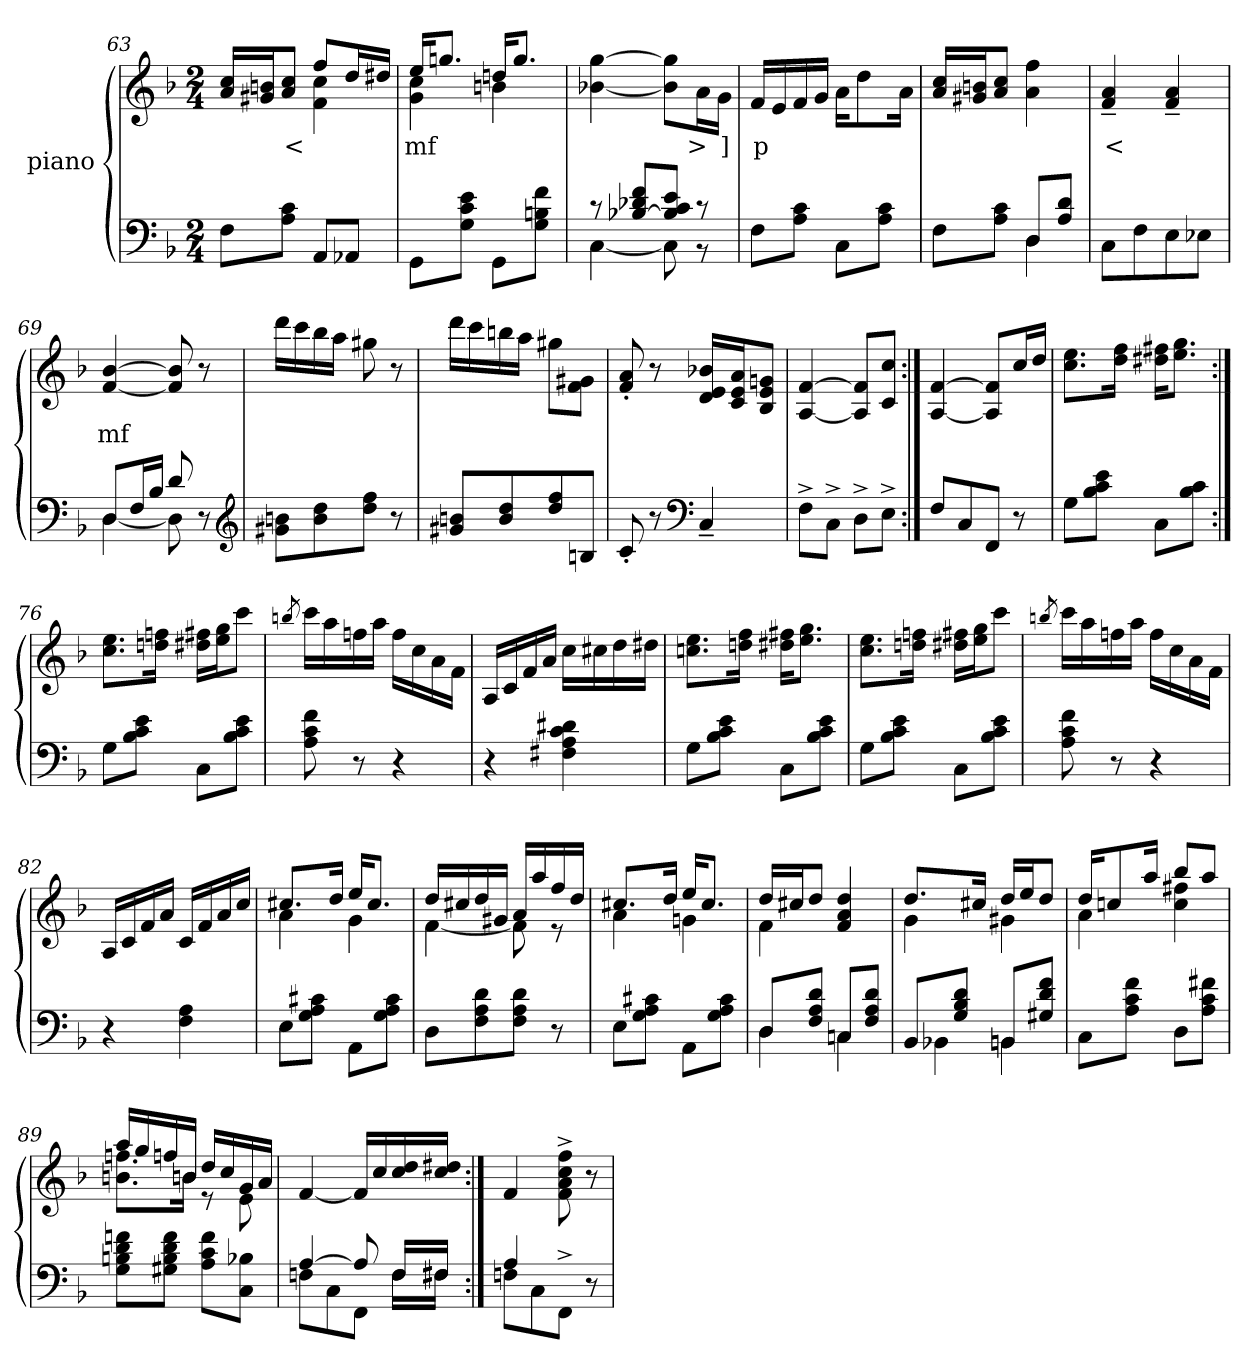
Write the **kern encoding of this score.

**kern	**kern	**text
*part2	*part1	*part1
*staff2	*staff1	*staff1
*	*I"piano	*
*clefF4	*clefG2	*
*k[b-]	*k[b-]	*
*M2/4	*M2/4	*
=63	=63	=63
*	*^	*
8FL	16cc 16aLL	4ryy	.
.	16bn 16g#XJ	.	.
8c 8AJ	8cc 8aJ	.	<
8AAL	8ffL	4cc 4f	.
8AA-XJ	16ddL	.	.
.	16dd#XJJ	.	.
=64	=64	=64	=64
8GGL	16eeKL	4cc 4g	mf
.	8.ggnJ	.	.
8e 8c 8GJ	.	.	.
8GGL	16ddnKL	4bn	.
.	8.ggJ	.	.
8f 8Bn 8GJ	.	.	.
*	*v	*v	*
=65	=65	=65
*^	*	*
8r	[4C	[4gg [4b-X	.
8f 8d-X [8B-XL	.	.	.
8e 8c 8B-]J	8C]	8gg] 8b-]L	.
8r	8r	16aL	>
.	.	16gJJ	]
*v	*v	*	*
=66	=66	=66
8FL	16fLL	p
.	16e	.
8c 8AJ	16f	.
.	16gJJ	.
8CL	16aKL	.
.	8dd	.
8c 8AJ	.	.
.	16aJk	.
=67	=67	=67
*^	*	*
8FL	4ryy	16cc 16aLL	.
.	.	16bn 16g#XJ	.
8c 8AJ	.	8cc 8aJ	.
8DL	4D	4ff 4a	.
8d 8AJ	.	.	.
*v	*v	*	*
=68	=68	=68
8CL	4a~> 4f~>	<
8F	.	.
8E	4a~> 4f~>	.
8E-XJ	.	.
=69	=69	=69
*^	*	*
8DL	[4D	[4b- [4f	mf
16FL	.	.	.
16B-JJ	.	.	.
8d	8D]	8b-] 8f]	.
8ryy	8r	8r	.
*v	*v	*	*
*clefG2	*	*
=70	=70	=70
8bn 8g#XL	16dddLL	.
.	16ccc	.
8dd 8b	16bb-	.
.	16aaJJ	.
8ff 8ddJ	8gg#X	.
8r	8r	.
=71	=71	=71
8bn 8g#XL	16dddLL	.
.	16ccc	.
8dd 8b	16bbn	.
.	16aaJJ	.
8ff 8dd	8gg#XL	.
8BnJ	8g# 8fJ	.
=72	=72	=72
8c'>	8a'> 8f'>	.
8r	8r	.
*clefF4	*	*
4C~>	16b-X 16e 16dLL	.
.	16a 16e 16cJ	.
.	8gn 8e 8B-J	.
=73	=73	=73
8F^>L	[4f [4A	.
8C^>J	.	.
8D^>L	8f] 8A]L	.
8E^>J	8cc 8cJ	.
=74:|!	=74:|!	=74:|!
8FL	[4f [4A	.
8C	.	.
8FFJ	8f] 8A]L	.
8r	16ccL	.
.	16ddJJ	.
=75	=75	=75
8GL	8.ee 8.ccL	.
8e 8c 8B-J	.	.
.	16ff 16ddJk	.
8CL	16ff#X 16dd#XKL	.
.	8.gg 8.eeJ	.
8c 8B-J	.	.
=76:|!	=76:|!	=76:|!
8GL	8.ee 8.ccL	.
8e 8c 8B-J	.	.
.	16ffn 16ddnJk	.
8CL	16ff#X 16dd#XLL	.
.	16gg 16eeJ	.
8e 8c 8B-J	8cccJ	.
=77	=77	=77
.	8qbbn/	.
8f 8c 8A	16cccLL	.
.	16aa	.
8r	16ffn	.
.	16aaJJ	.
4r	16ffLL	.
.	16cc	.
.	16a	.
.	16fJJ	.
=78	=78	=78
4r	16ALL	.
.	16c	.
.	16f	.
.	16aJJ	.
4d#X 4c 4A 4F#X	16ccLL	.
.	16cc#X	.
.	16dd	.
.	16dd#XJJ	.
=79	=79	=79
8GL	8.ee 8.ccnL	.
8e 8c 8B-J	.	.
.	16ff 16ddnJk	.
8CL	16ff#X 16dd#XKL	.
.	8.gg 8.eeJ	.
8e 8c 8B-J	.	.
=80	=80	=80
8GL	8.ee 8.ccL	.
8e 8c 8B-J	.	.
.	16ffn 16ddnJk	.
8CL	16ff#X 16dd#XLL	.
.	16gg 16eeJ	.
8e 8c 8B-J	8cccJ	.
=81	=81	=81
.	8qbbn/	.
8f 8c 8A	16cccLL	.
.	16aa	.
8r	16ffn	.
.	16aaJJ	.
4r	16ffLL	.
.	16cc	.
.	16a	.
.	16fJJ	.
=82	=82	=82
4r	16ALL	.
.	16c	.
.	16f	.
.	16aJJ	.
4A 4F	16cLL	.
.	16f	.
.	16a	.
.	16ccJJ	.
=83	=83	=83
*	*^	*
8EL	8.cc#XL	4a	.
8c#X 8A 8GJ	.	.	.
.	16ddJk	.	.
8AAL	16eeKL	4g	.
.	8.cc#J	.	.
8c# 8A 8GJ	.	.	.
=84	=84	=84	=84
8DL	16ddLL	[4f	.
.	16cc#X	.	.
8d 8A 8F	16dd	.	.
.	16g#XJJ	.	.
8d 8A 8FJ	16aLL	8f]	.
.	16aa	.	.
8r	16ff	8r	.
.	16ddJJ	.	.
=85	=85	=85	=85
8EL	8.cc#XL	4a	.
8c#X 8A 8GJ	.	.	.
.	16ddJk	.	.
8AAL	16eeKL	4gn	.
.	8.cc#J	.	.
8c# 8A 8GJ	.	.	.
=86	=86	=86	=86
*^	*	*	*
8DL	4D	16ddLL	4f	.
.	.	16cc#XJ	.	.
8d 8A 8FJ	.	8ddJ	.	.
8CnL	4C	4dd 4a 4f	4ryy	.
8d 8A 8FJ	.	.	.	.
=87	=87	=87	=87	=87
8BB-L	4BB-X	8.ddL	4g	.
8d 8B- 8GJ	.	.	.	.
.	.	16cc#XJk	.	.
8BBnL	4BBn	16ddLL	4g#X	.
.	.	16eeJ	.	.
8f 8d 8G#XJ	.	8ddJ	.	.
*v	*v	*	*	*
=88	=88	=88	=88
8CL	16ddKL	4a	.
.	8ccn	.	.
8f 8c 8AJ	.	.	.
.	16aaJk	.	.
8DL	8bb-L	4ff#X 4cc	.
8f#X 8c 8AJ	8aaJ	.	.
=89	=89	=89	=89
8fn 8d 8Bn 8GL	16aaLL	8.ffn 8.bnL	.
.	16gg	.	.
8f 8d 8B 8G#XJ	16ffn	.	.
.	16bnJJ	16bJk	.
8f 8c 8AL	16ddLL	8r	.
.	16cc	.	.
8B-X 8CJ	16g	8e	.
.	16aJJ	.	.
*	*v	*v	*
=90	=90	=90
*^	*	*
[4A	8FnL	[4f	.
.	8C	.	.
8A]	8FFJ	16fLL]	.
.	.	16cc	.
16FLL	16FLL	16dd 16cc	.
16F#XJJ	16F#XJJ	16dd#X 16ccJJ	.
=91:|!	=91:|!	=91:|!	=91:|!
4A	8FnL	4f	.
.	8C	.	.
4ryy	8FF^>J	8ff^> 8cc^> 8a^> 8f^>	.
.	8r	8r	.
*v	*v	*	*
=	=	=
*-	*-	*-
